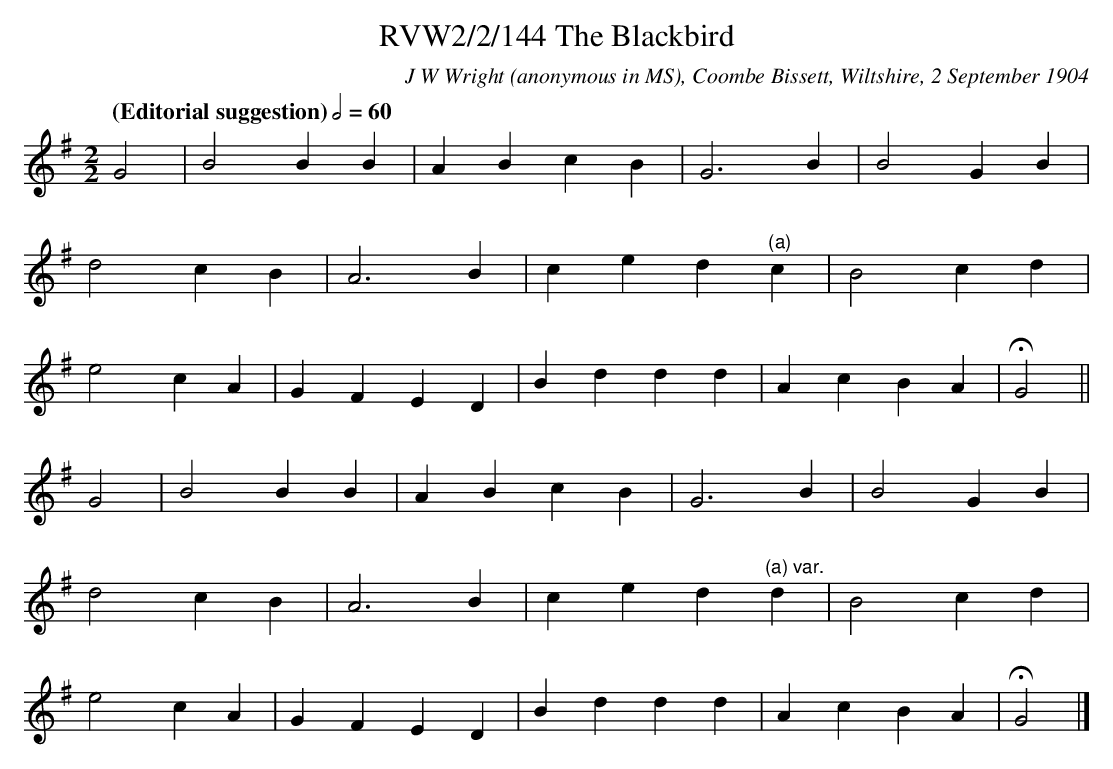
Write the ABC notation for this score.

X:1
T:RVW2/2/144 The Blackbird
C:J W Wright (anonymous in MS), Coombe Bissett, Wiltshire, 2 September 1904
L:1/4
Q: "(Editorial suggestion)" 1/2=60
M:2/2
K:G
G2 | B2 B B | A B c B | G3 B | B2 G B |
d2 c B | A3 B | c e d "^(a)"c | B2 c d |
e2 c A | G F E D | B d d d | A c B A | HG2 ||
G2 | B2 B B | A B c B | G3 B | B2 G B |
d2 c B | A3 B | c e d "^(a) var."d | B2 c d |
e2 c A | G F E D | B d d d | A c B A | HG2 |]
